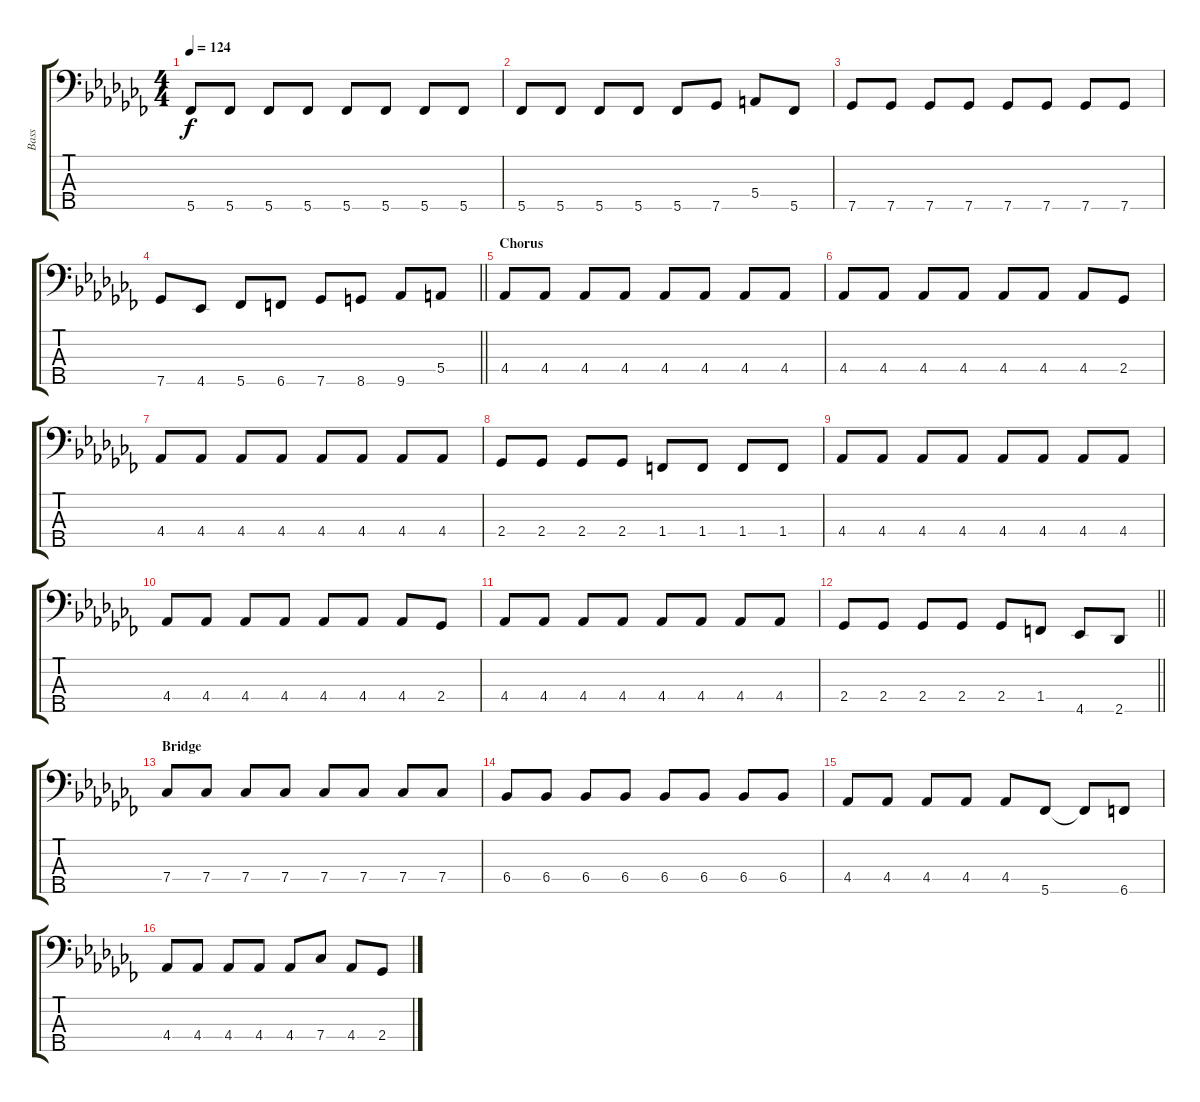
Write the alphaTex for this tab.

\track ("Bass" "Bass") {instrument electricbassfinger}
\staff {score tabs}
\tuning (G2 D2 A1 E1 B0) {hide}
\ts (4 4)
\tempo 124
\clef f4
\ks cb
5.5.8{dy f} 5.5.8 5.5.8 5.5.8 5.5.8 5.5.8 5.5.8 5.5.8 |
5.5.8 5.5.8 5.5.8 5.5.8 5.5.8 7.5.8 5.4.8 5.5.8 |
7.5.8 7.5.8 7.5.8 7.5.8 7.5.8 7.5.8 7.5.8 7.5.8 |
\barLineRight lightlight
7.5.8 4.5.8 5.5.8 6.5.8 7.5.8 8.5.8 9.5.8 5.4.8 |
\section ("" "Chorus")
4.4.8 4.4.8 4.4.8 4.4.8 4.4.8 4.4.8 4.4.8 4.4.8 |
4.4.8 4.4.8 4.4.8 4.4.8 4.4.8 4.4.8 4.4.8 2.4.8 |
4.4.8 4.4.8 4.4.8 4.4.8 4.4.8 4.4.8 4.4.8 4.4.8 |
2.4.8 2.4.8 2.4.8 2.4.8 1.4.8 1.4.8 1.4.8 1.4.8 |
4.4.8 4.4.8 4.4.8 4.4.8 4.4.8 4.4.8 4.4.8 4.4.8 |
4.4.8 4.4.8 4.4.8 4.4.8 4.4.8 4.4.8 4.4.8 2.4.8 |
4.4.8 4.4.8 4.4.8 4.4.8 4.4.8 4.4.8 4.4.8 4.4.8 |
\barLineRight lightlight
2.4.8 2.4.8 2.4.8 2.4.8 2.4.8 1.4.8 4.5.8 2.5.8 |
\section ("" "Bridge")
7.4.8 7.4.8 7.4.8 7.4.8 7.4.8 7.4.8 7.4.8 7.4.8 |
6.4.8 6.4.8 6.4.8 6.4.8 6.4.8 6.4.8 6.4.8 6.4.8 |
4.4.8 4.4.8 4.4.8 4.4.8 4.4.8 5.5.8 5.5{t}.8 6.5.8 |
4.4.8 4.4.8 4.4.8 4.4.8 4.4.8 7.4.8 4.4.8 2.4.8
